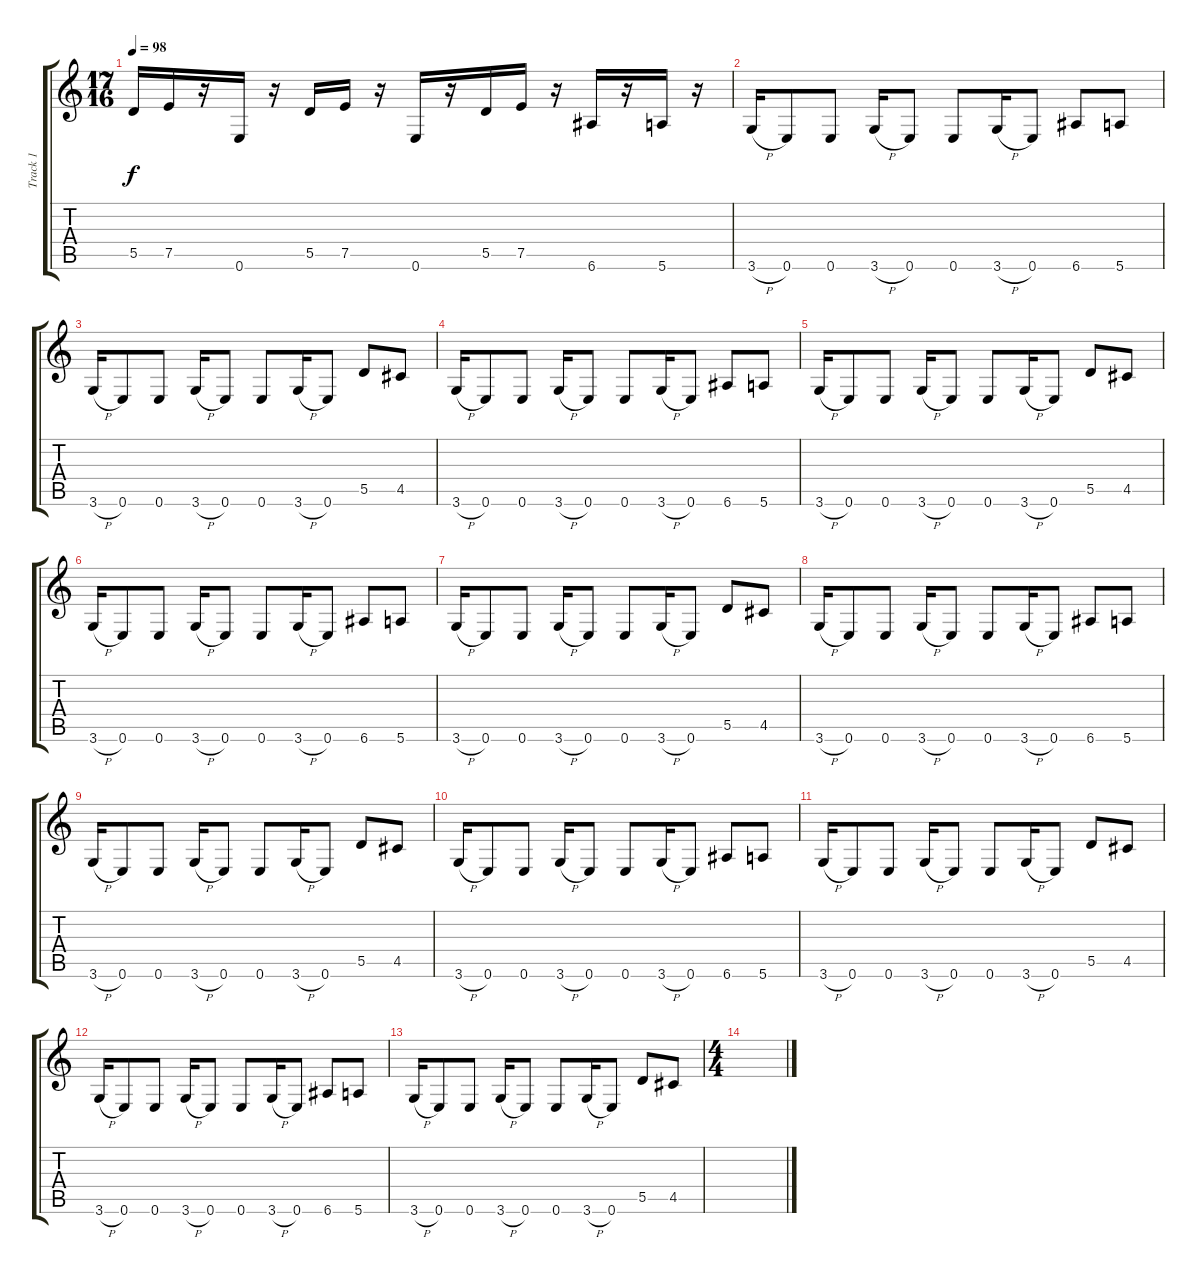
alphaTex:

\track ("Track 1" "Track 1") {instrument overdrivenguitar}
\staff {score tabs}
\tuning (E4 B3 G3 D3 A2 E2) {hide}
\ts (17 16)
\tempo 98
\clef g2
\ks c
5.5.16{dy f} 7.5.16 r.16 0.6.16 r.16 5.5.16 7.5.16 r.16 0.6.16 r.16 5.5.16 7.5.16 r.16 6.6.16 r.16 5.6.16 r.16 |
3.6{h}.16 0.6.8 0.6.8 3.6{h}.16 0.6.8 0.6.8 3.6{h}.16 0.6.8 6.6.8 5.6.8 |
3.6{h}.16 0.6.8 0.6.8 3.6{h}.16 0.6.8 0.6.8 3.6{h}.16 0.6.8 5.5.8 4.5.8 |
3.6{h}.16 0.6.8 0.6.8 3.6{h}.16 0.6.8 0.6.8 3.6{h}.16 0.6.8 6.6.8 5.6.8 |
3.6{h}.16 0.6.8 0.6.8 3.6{h}.16 0.6.8 0.6.8 3.6{h}.16 0.6.8 5.5.8 4.5.8 |
3.6{h}.16 0.6.8 0.6.8 3.6{h}.16 0.6.8 0.6.8 3.6{h}.16 0.6.8 6.6.8 5.6.8 |
3.6{h}.16 0.6.8 0.6.8 3.6{h}.16 0.6.8 0.6.8 3.6{h}.16 0.6.8 5.5.8 4.5.8 |
3.6{h}.16 0.6.8 0.6.8 3.6{h}.16 0.6.8 0.6.8 3.6{h}.16 0.6.8 6.6.8 5.6.8 |
3.6{h}.16 0.6.8 0.6.8 3.6{h}.16 0.6.8 0.6.8 3.6{h}.16 0.6.8 5.5.8 4.5.8 |
3.6{h}.16 0.6.8 0.6.8 3.6{h}.16 0.6.8 0.6.8 3.6{h}.16 0.6.8 6.6.8 5.6.8 |
3.6{h}.16 0.6.8 0.6.8 3.6{h}.16 0.6.8 0.6.8 3.6{h}.16 0.6.8 5.5.8 4.5.8 |
3.6{h}.16 0.6.8 0.6.8 3.6{h}.16 0.6.8 0.6.8 3.6{h}.16 0.6.8 6.6.8 5.6.8 |
3.6{h}.16 0.6.8 0.6.8 3.6{h}.16 0.6.8 0.6.8 3.6{h}.16 0.6.8 5.5.8 4.5.8 |
\ts (4 4)
